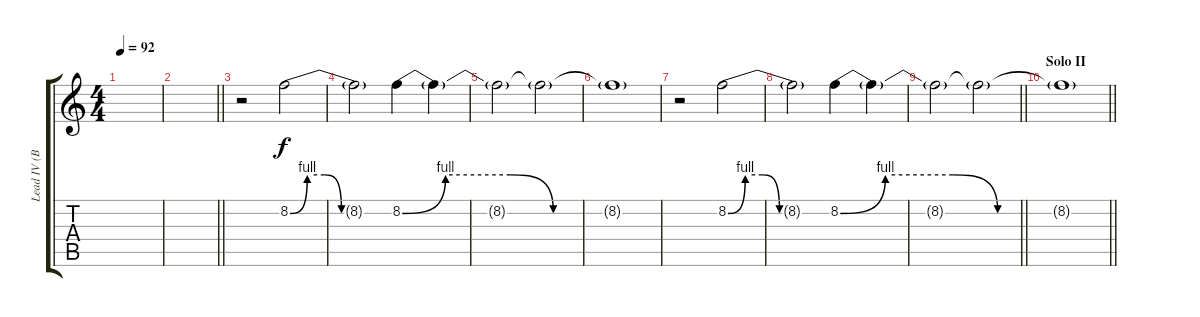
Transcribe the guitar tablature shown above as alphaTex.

\track ("Lead IV (Background)" "Lead IV (B") {instrument distortionguitar}
\staff {score tabs}
\tuning (D4 A3 F3 C3 G2 D2) {hide}
\ts (4 4)
\tempo 92
\clef g2
\ks c
|
\barLineRight lightlight
|
\section ("" "")
r.2 8.2{be (custom 0 0 10 4 20 4 30 0 60 0)}.2 |
8.2{t}.2 8.2{be (custom 0 0 10 4 25 4 35 0 60 0)}.4 8.2{t}.4 |
8.2{t}.2 8.2{t}.2 |
8.2{t}.1 |
r.2 8.2{be (custom 0 0 10 4 20 4 30 0 60 0)}.2 |
8.2{t}.2 8.2{be (custom 0 0 10 4 25 4 35 0 60 0)}.4 8.2{t}.4 |
\barLineRight lightlight
8.2{t}.2 8.2{t}.2 |
\section ("" "Solo II")
\barLineRight lightlight
8.2{t}.1
